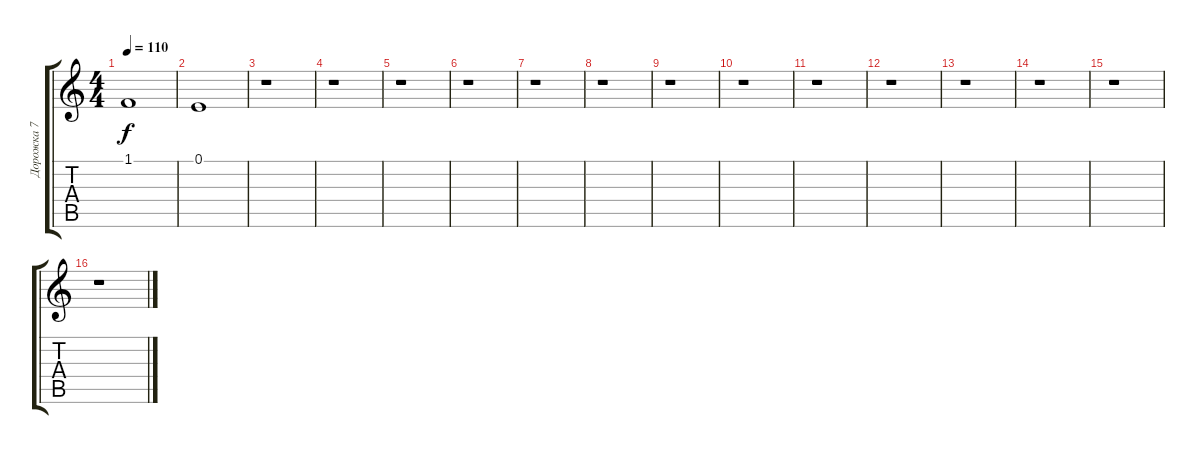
\track ("Дорожка 7" "Дорожка 7") {instrument choiraahs}
\staff {score tabs}
\tuning (E4 B3 G3 D3 A2 E2) {hide}
\ts (4 4)
\tempo 110
\clef g2
\ks c
1.1.1{dy f} |
0.1.1 |
r.1 |
r.1 |
r.1 |
r.1 |
r.1 |
r.1 |
r.1 |
r.1 |
r.1 |
r.1 |
r.1 |
r.1 |
r.1 |
r.1
